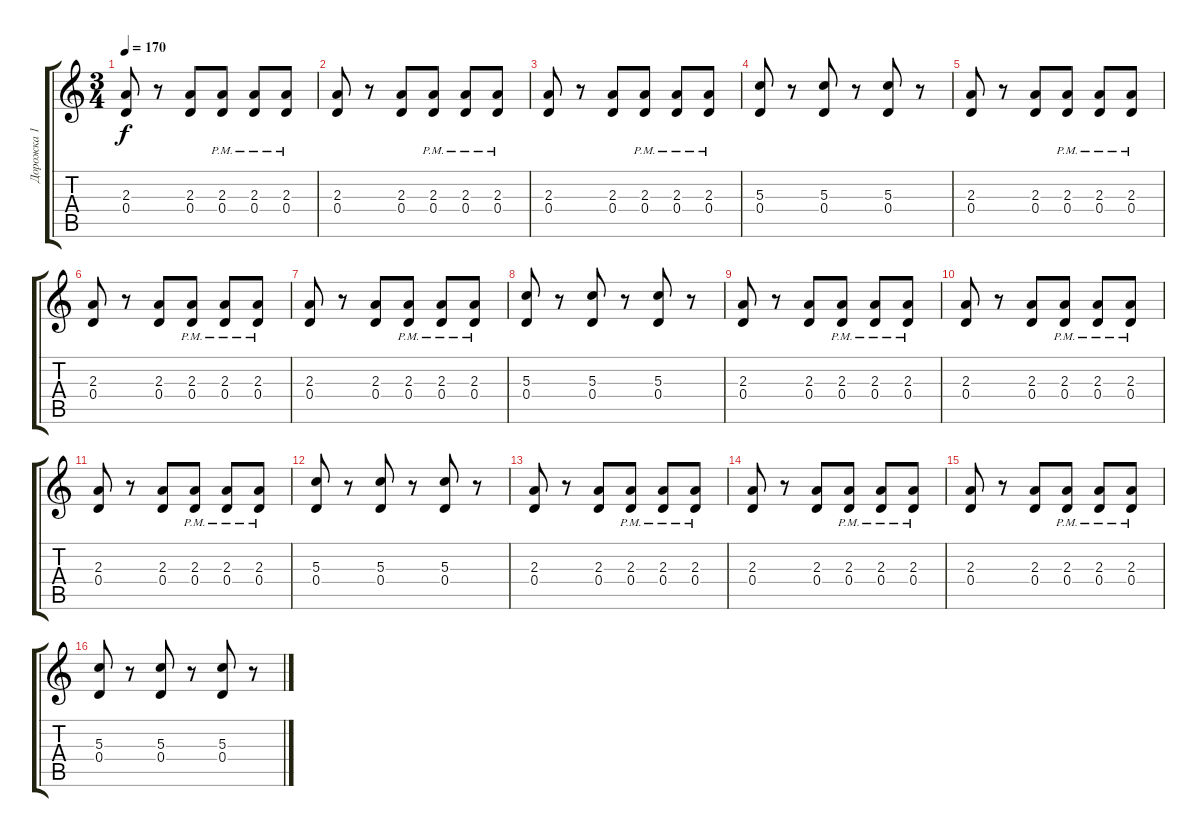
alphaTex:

\track ("Дорожка 1" "Дорожка 1") {instrument overdrivenguitar}
\staff {score tabs}
\tuning (E4 B3 G3 D3 A2 D2) {hide}
\ts (3 4)
\tempo 170
\clef g2
\ks c
(2.3 0.4).8{dy f instrument electricguitarclean} r.8 (2.3 0.4).8 (2.3{pm} 0.4{pm}).8 (2.3{pm} 0.4{pm}).8 (2.3{pm} 0.4{pm}).8 |
(2.3 0.4).8 r.8 (2.3 0.4).8 (2.3{pm} 0.4{pm}).8 (2.3{pm} 0.4{pm}).8 (2.3{pm} 0.4{pm}).8 |
(2.3 0.4).8 r.8 (2.3 0.4).8 (2.3{pm} 0.4{pm}).8 (2.3{pm} 0.4{pm}).8 (2.3{pm} 0.4{pm}).8 |
(5.3 0.4).8 r.8 (5.3 0.4).8 r.8 (5.3 0.4).8 r.8 |
(2.3 0.4).8 r.8 (2.3 0.4).8 (2.3{pm} 0.4{pm}).8 (2.3{pm} 0.4{pm}).8 (2.3{pm} 0.4{pm}).8 |
(2.3 0.4).8 r.8 (2.3 0.4).8 (2.3{pm} 0.4{pm}).8 (2.3{pm} 0.4{pm}).8 (2.3{pm} 0.4{pm}).8 |
(2.3 0.4).8 r.8 (2.3 0.4).8 (2.3{pm} 0.4{pm}).8 (2.3{pm} 0.4{pm}).8 (2.3{pm} 0.4{pm}).8 |
(5.3 0.4).8 r.8 (5.3 0.4).8 r.8 (5.3 0.4).8 r.8 |
(2.3 0.4).8 r.8 (2.3 0.4).8 (2.3{pm} 0.4{pm}).8 (2.3{pm} 0.4{pm}).8 (2.3{pm} 0.4{pm}).8 |
(2.3 0.4).8 r.8 (2.3 0.4).8 (2.3{pm} 0.4{pm}).8 (2.3{pm} 0.4{pm}).8 (2.3{pm} 0.4{pm}).8 |
(2.3 0.4).8 r.8 (2.3 0.4).8 (2.3{pm} 0.4{pm}).8 (2.3{pm} 0.4{pm}).8 (2.3{pm} 0.4{pm}).8 |
(5.3 0.4).8 r.8 (5.3 0.4).8 r.8 (5.3 0.4).8 r.8 |
(2.3 0.4).8 r.8 (2.3 0.4).8 (2.3{pm} 0.4{pm}).8 (2.3{pm} 0.4{pm}).8 (2.3{pm} 0.4{pm}).8 |
(2.3 0.4).8 r.8 (2.3 0.4).8 (2.3{pm} 0.4{pm}).8 (2.3{pm} 0.4{pm}).8 (2.3{pm} 0.4{pm}).8 |
(2.3 0.4).8 r.8 (2.3 0.4).8 (2.3{pm} 0.4{pm}).8 (2.3{pm} 0.4{pm}).8 (2.3{pm} 0.4{pm}).8 |
(5.3 0.4).8 r.8 (5.3 0.4).8 r.8 (5.3 0.4).8 r.8
